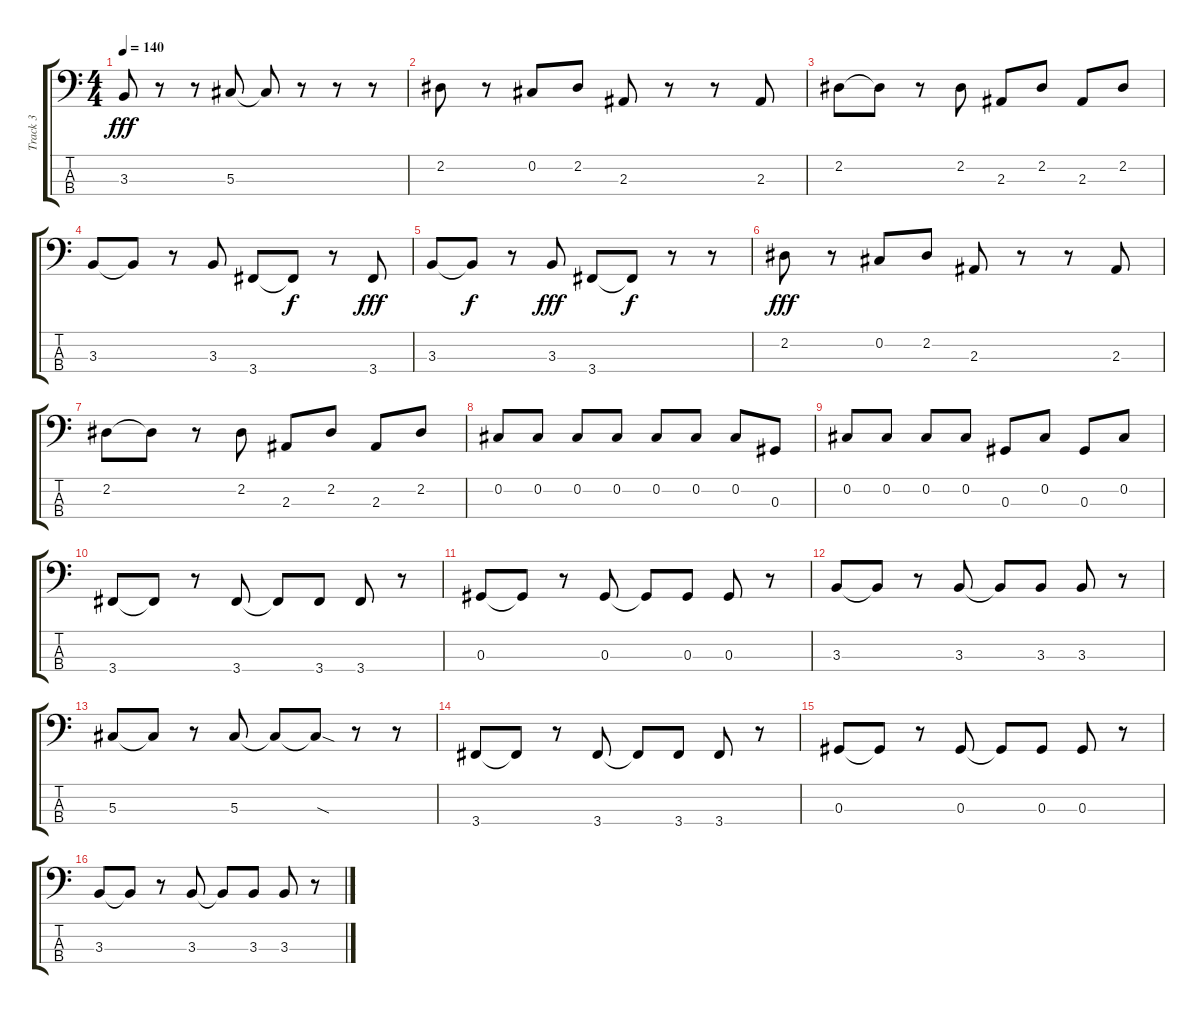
\track ("Track 3" "Track 3") {instrument electricbassfinger}
\staff {score tabs}
\tuning (Gb2 Db2 Ab1 Eb1) {hide}
\ts (4 4)
\tempo 140
\clef f4
\ks c
3.3.8{dy fff} r.8 r.8 5.3.8 5.3{t}.8 r.8 r.8 r.8 |
2.2.8 r.8 0.2.8 2.2.8 2.3.8 r.8 r.8 2.3.8 |
2.2.8 2.2{t}.8 r.8 2.2.8 2.3.8 2.2.8 2.3.8 2.2.8 |
3.3.8 3.3{t}.8 r.8 3.3.8 3.4.8 3.4{t}.8{dy f} r.8 3.4.8{dy fff} |
3.3.8 3.3{t}.8{dy f} r.8 3.3.8{dy fff} 3.4.8 3.4{t}.8{dy f} r.8 r.8 |
2.2.8{dy fff} r.8 0.2.8 2.2.8 2.3.8 r.8 r.8 2.3.8 |
2.2.8 2.2{t}.8 r.8 2.2.8 2.3.8 2.2.8 2.3.8 2.2.8 |
0.2.8 0.2.8 0.2.8 0.2.8 0.2.8 0.2.8 0.2.8 0.3.8 |
0.2.8 0.2.8 0.2.8 0.2.8 0.3.8 0.2.8 0.3.8 0.2.8 |
3.4.8 3.4{t}.8 r.8 3.4.8 3.4{t}.8 3.4.8 3.4.8 r.8 |
0.3.8 0.3{t}.8 r.8 0.3.8 0.3{t}.8 0.3.8 0.3.8 r.8 |
3.3.8 3.3{t}.8 r.8 3.3.8 3.3{t}.8 3.3.8 3.3.8 r.8 |
5.3.8 5.3{t}.8 r.8 5.3.8 5.3{t}.8 5.3{sod t}.8 r.8 r.8 |
3.4.8 3.4{t}.8 r.8 3.4.8 3.4{t}.8 3.4.8 3.4.8 r.8 |
0.3.8 0.3{t}.8 r.8 0.3.8 0.3{t}.8 0.3.8 0.3.8 r.8 |
3.3.8 3.3{t}.8 r.8 3.3.8 3.3{t}.8 3.3.8 3.3.8 r.8
